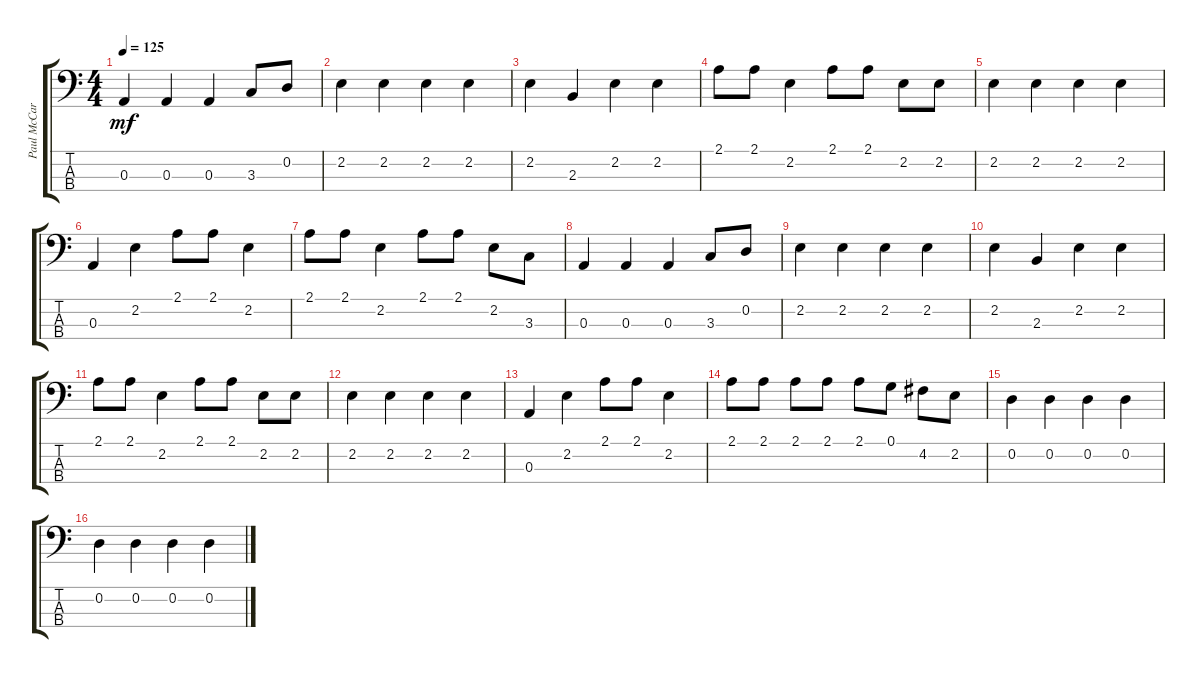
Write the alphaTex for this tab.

\track ("Paul McCartney Bass" "Paul McCar") {instrument electricbassfinger}
\staff {score tabs}
\tuning (G2 D2 A1 E1) {hide}
\ts (4 4)
\tempo 125
\clef f4
\ks c
0.3.4{dy mf} 0.3.4 0.3.4 3.3.8 0.2.8 |
2.2.4 2.2.4 2.2.4 2.2.4 |
2.2.4 2.3.4 2.2.4 2.2.4 |
2.1.8 2.1.8 2.2.4 2.1.8 2.1.8 2.2.8 2.2.8 |
2.2.4 2.2.4 2.2.4 2.2.4 |
0.3.4 2.2.4 2.1.8 2.1.8 2.2.4 |
2.1.8 2.1.8 2.2.4 2.1.8 2.1.8 2.2.8 3.3.8 |
0.3.4 0.3.4 0.3.4 3.3.8 0.2.8 |
2.2.4 2.2.4 2.2.4 2.2.4 |
2.2.4 2.3.4 2.2.4 2.2.4 |
2.1.8 2.1.8 2.2.4 2.1.8 2.1.8 2.2.8 2.2.8 |
2.2.4 2.2.4 2.2.4 2.2.4 |
0.3.4 2.2.4 2.1.8 2.1.8 2.2.4 |
2.1.8 2.1.8 2.1.8 2.1.8 2.1.8 0.1.8 4.2.8 2.2.8 |
0.2.4 0.2.4 0.2.4 0.2.4 |
0.2.4 0.2.4 0.2.4 0.2.4
